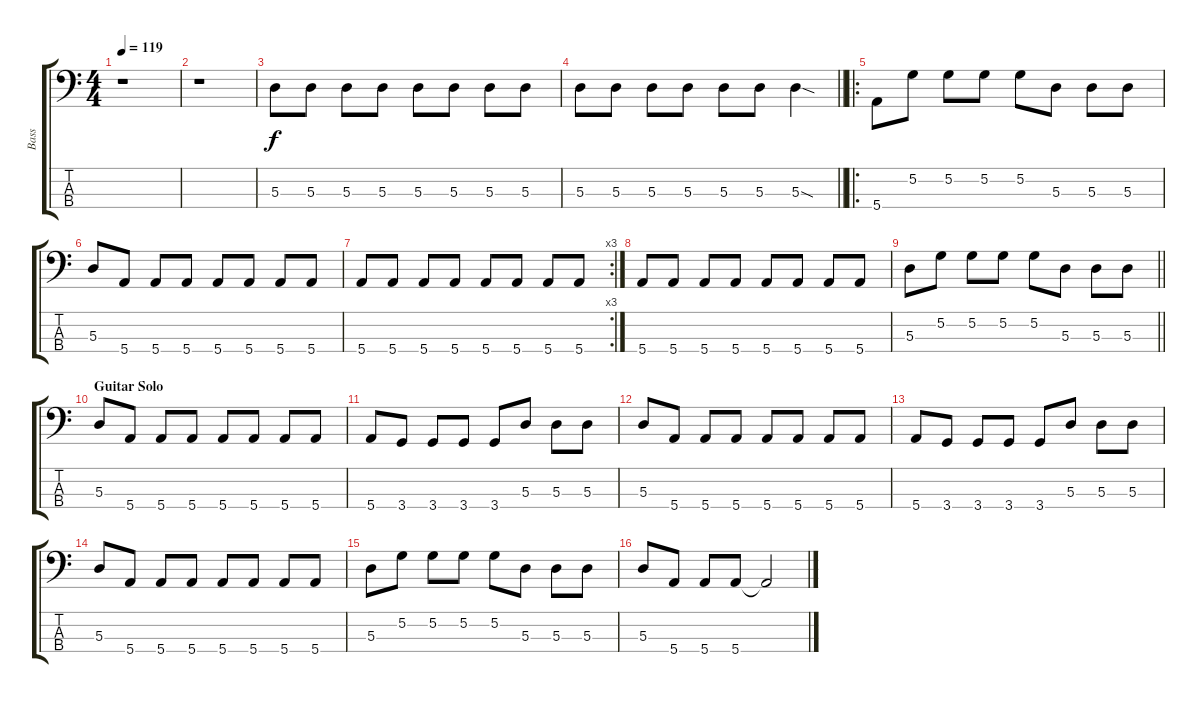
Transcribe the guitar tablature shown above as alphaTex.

\track ("Bass" "Bass") {instrument electricbassfinger}
\staff {score tabs}
\tuning (G2 D2 A1 E1) {hide}
\ts (4 4)
\tempo 119
\clef f4
\ks c
r.1{dy f} |
r.1 |
5.3.8 5.3.8 5.3.8 5.3.8 5.3.8 5.3.8 5.3.8 5.3.8 |
\barLineRight lightlight
5.3.8 5.3.8 5.3.8 5.3.8 5.3.8 5.3.8 5.3{sod}.4 |
\ro
5.4.8 5.2.8 5.2.8 5.2.8 5.2.8 5.3.8 5.3.8 5.3.8 |
5.3.8 5.4.8 5.4.8 5.4.8 5.4.8 5.4.8 5.4.8 5.4.8 |
\rc 3
5.4.8 5.4.8 5.4.8 5.4.8 5.4.8 5.4.8 5.4.8 5.4.8 |
5.4.8 5.4.8 5.4.8 5.4.8 5.4.8 5.4.8 5.4.8 5.4.8 |
\barLineRight lightlight
5.3.8 5.2.8 5.2.8 5.2.8 5.2.8 5.3.8 5.3.8 5.3.8 |
\section ("" "Guitar Solo")
5.3.8 5.4.8 5.4.8 5.4.8 5.4.8 5.4.8 5.4.8 5.4.8 |
5.4.8 3.4.8 3.4.8 3.4.8 3.4.8 5.3.8 5.3.8 5.3.8 |
5.3.8 5.4.8 5.4.8 5.4.8 5.4.8 5.4.8 5.4.8 5.4.8 |
5.4.8 3.4.8 3.4.8 3.4.8 3.4.8 5.3.8 5.3.8 5.3.8 |
5.3.8 5.4.8 5.4.8 5.4.8 5.4.8 5.4.8 5.4.8 5.4.8 |
5.3.8 5.2.8 5.2.8 5.2.8 5.2.8 5.3.8 5.3.8 5.3.8 |
5.3.8 5.4.8 5.4.8 5.4.8 5.4{t}.2
